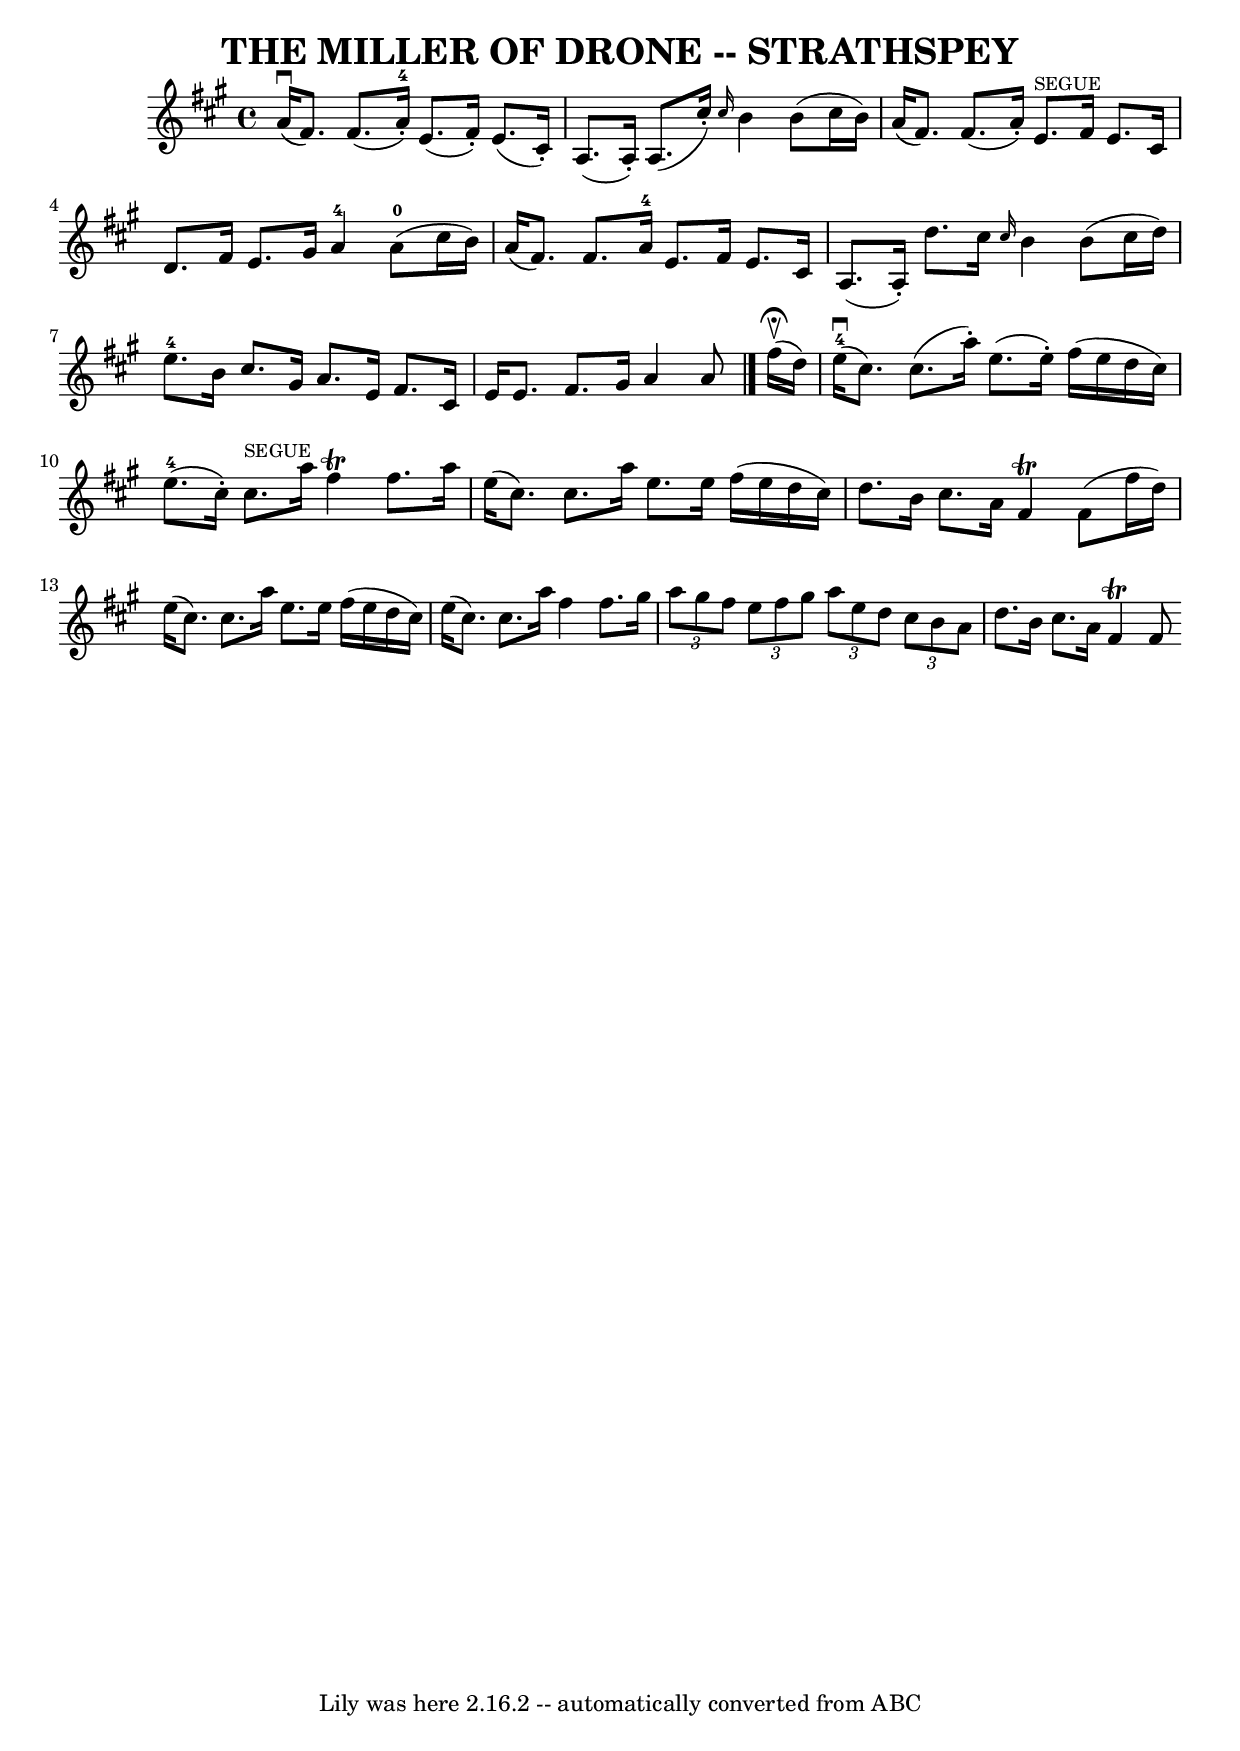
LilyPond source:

\version "2.16.2"
\include "Mammoth.ily"
\header {
  %% book = "Ryan's Mammoth Collection of Fiddle Tunes"
  crossRefNumber = "1"
  footnotes = ""
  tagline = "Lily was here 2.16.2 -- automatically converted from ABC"
  title = "THE MILLER OF DRONE -- STRATHSPEY"

}
voicedefault =  {


  \override Staff.TimeSignature #'style = #'C
  \time 4/4 
  \key a \major
				% %slurgraces 1   cis''16 (^\upbow b'16)    |
  a'16 (^\downbow fis'8.)     fis'8. (a'16-4-.) e'8. (fis'16-.) e'8. (cis'16-.)     |
  a8. (a16-.) a8. (cis''16-.) \grace { cis''16  
				       }      b'4 b'8 (cis''16 b'16)    |
  a'16 (fis'8.) fis'8. (a'16-.) e'8.^\segue fis'16 e'8. cis'16    |
  d'8.     fis'16 e'8. gis'16 a'4-4 a'8-0(cis''16 b'16)     |
  a'16 (fis'8.) fis'8. a'16-4 e'8. fis'16 e'8.    cis'16     |
  a8. (a16-.) d''8. cis''16  \grace {    
    cis''16     } b'4 b'8 (cis''16 d''16)    |
  e''8.-4      b'16 cis''8. gis'16 a'8. e'16 fis'8. cis'16     |
     e'16 e'8. fis'8. gis'16 a'4 a'8    \bar "|." fis''16^\fermata(^\upbow d''16)    |
  e''16-4(^\downbow cis''8. ) cis''8. (a''16-.) e''8. (e''16-.) fis''16 (e''16       d''16 cis''16)    |
  e''8.-4(cis''16-.) cis''8.^\segue a''16 fis''4^\trill fis''8. a''16    |
  e''16 (
  cis''8.) cis''8. a''16 e''8. e''16 fis''16 (e''16 d''16     cis''16)    |
  d''8. b'16 cis''8. a'16 fis'4^\trill      fis'8 (fis''16 d''16)    |
  e''16 (cis''8.) cis''8.      a''16 e''8. e''16 fis''16 (e''16 d''16 cis''16)     |
  e''16 (cis''8.) cis''8. a''16 fis''4 fis''8.       gis''16     |
  \times 2/3 { a''8 gis''8 fis''8  
	     }   
  \times 2/3 { e''8 fis''8 gis''8  
	     }   \times 2/3 { a''8 e''8    
			      d''8  
			    }   \times 2/3 { cis''8 b'8 a'8   					   }    |
  d''8. b'16       cis''8. a'16 fis'4^\trill fis'8      \bar " |."   

}

\score{
  <<

    \context Staff="default"
    {
      \voicedefault 
      
    }

  >>
  \layout {
    
  }
  \midi {
  }

}
